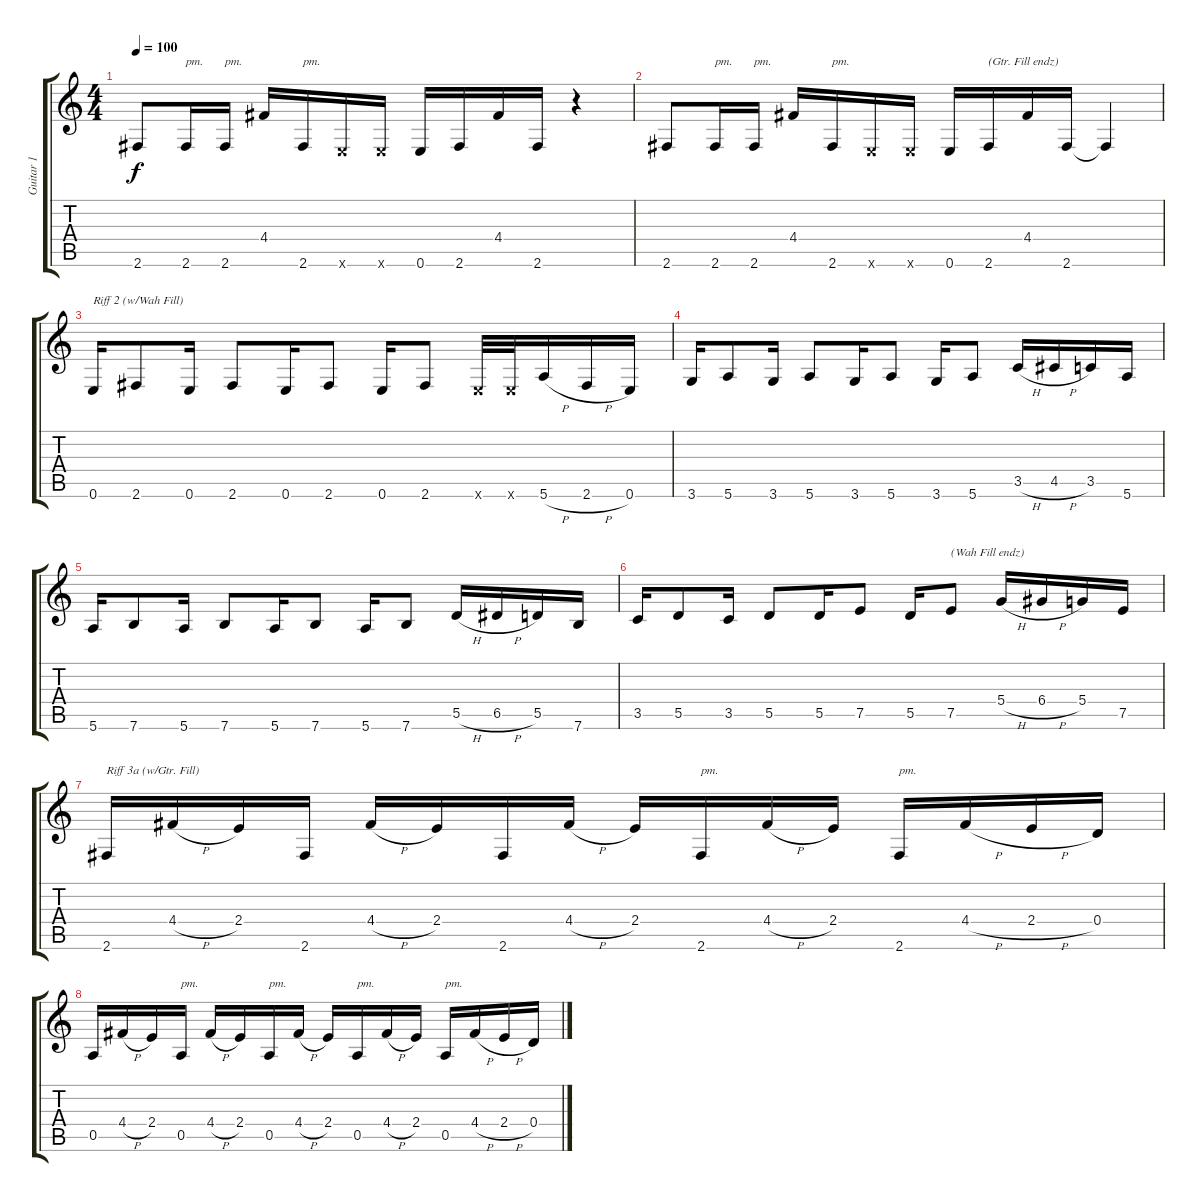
\track ("Guitar 1" "Guitar 1") {instrument distortionguitar}
\staff {score tabs}
\tuning (E4 B3 G3 D3 A2 E2) {hide}
\ts (4 4)
\tempo 100
\clef g2
\ks c
2.6.8{dy f} 2.6.16{txt "pm."} 2.6.16{txt "pm."} 4.4.16 2.6.16{txt "pm."} 0.6{x}.16 0.6{x}.16 0.6.16 2.6.16 4.4.16 2.6.16 r.4 |
2.6.8 2.6.16{txt "pm."} 2.6.16{txt "pm."} 4.4.16 2.6.16{txt "pm."} 0.6{x}.16 0.6{x}.16 0.6.16 2.6.16{txt "(Gtr. Fill endz)"} 4.4.16 2.6.16 2.6{t}.4 |
0.6.16{txt "Riff 2 (w/Wah Fill)"} 2.6.8 0.6.16 2.6.8 0.6.16 2.6.8 0.6.16 2.6.8 0.6{x}.32 0.6{x}.32 5.6{h}.16 2.6{h}.16 0.6.16 |
3.6.16 5.6.8 3.6.16 5.6.8 3.6.16 5.6.8 3.6.16 5.6.8 3.5{h}.16 4.5{h}.16 3.5.16 5.6.16 |
5.6.16 7.6.8 5.6.16 7.6.8 5.6.16 7.6.8 5.6.16 7.6.8 5.5{h}.16 6.5{h}.16 5.5.16 7.6.16 |
3.5.16 5.5.8 3.5.16 5.5.8 5.5.16 7.5.8 5.5.16 7.5.8{txt "(Wah Fill endz)"} 5.4{h}.16 6.4{h}.16 5.4.16 7.5.16 |
2.6.16{txt "Riff 3a (w/Gtr. Fill)"} 4.4{h}.16 2.4.16 2.6.16 4.4{h}.16 2.4.16 2.6.16 4.4{h}.16 2.4.16 2.6.16{txt "pm."} 4.4{h}.16 2.4.16 2.6.16{txt "pm."} 4.4{h}.16 2.4{h}.16 0.4.16 |
0.5.16 4.4{h}.16 2.4.16 0.5.16{txt "pm."} 4.4{h}.16 2.4.16 0.5.16{txt "pm."} 4.4{h}.16 2.4.16 0.5.16{txt "pm."} 4.4{h}.16 2.4.16 0.5.16{txt "pm."} 4.4{h}.16 2.4{h}.16 0.4.16
